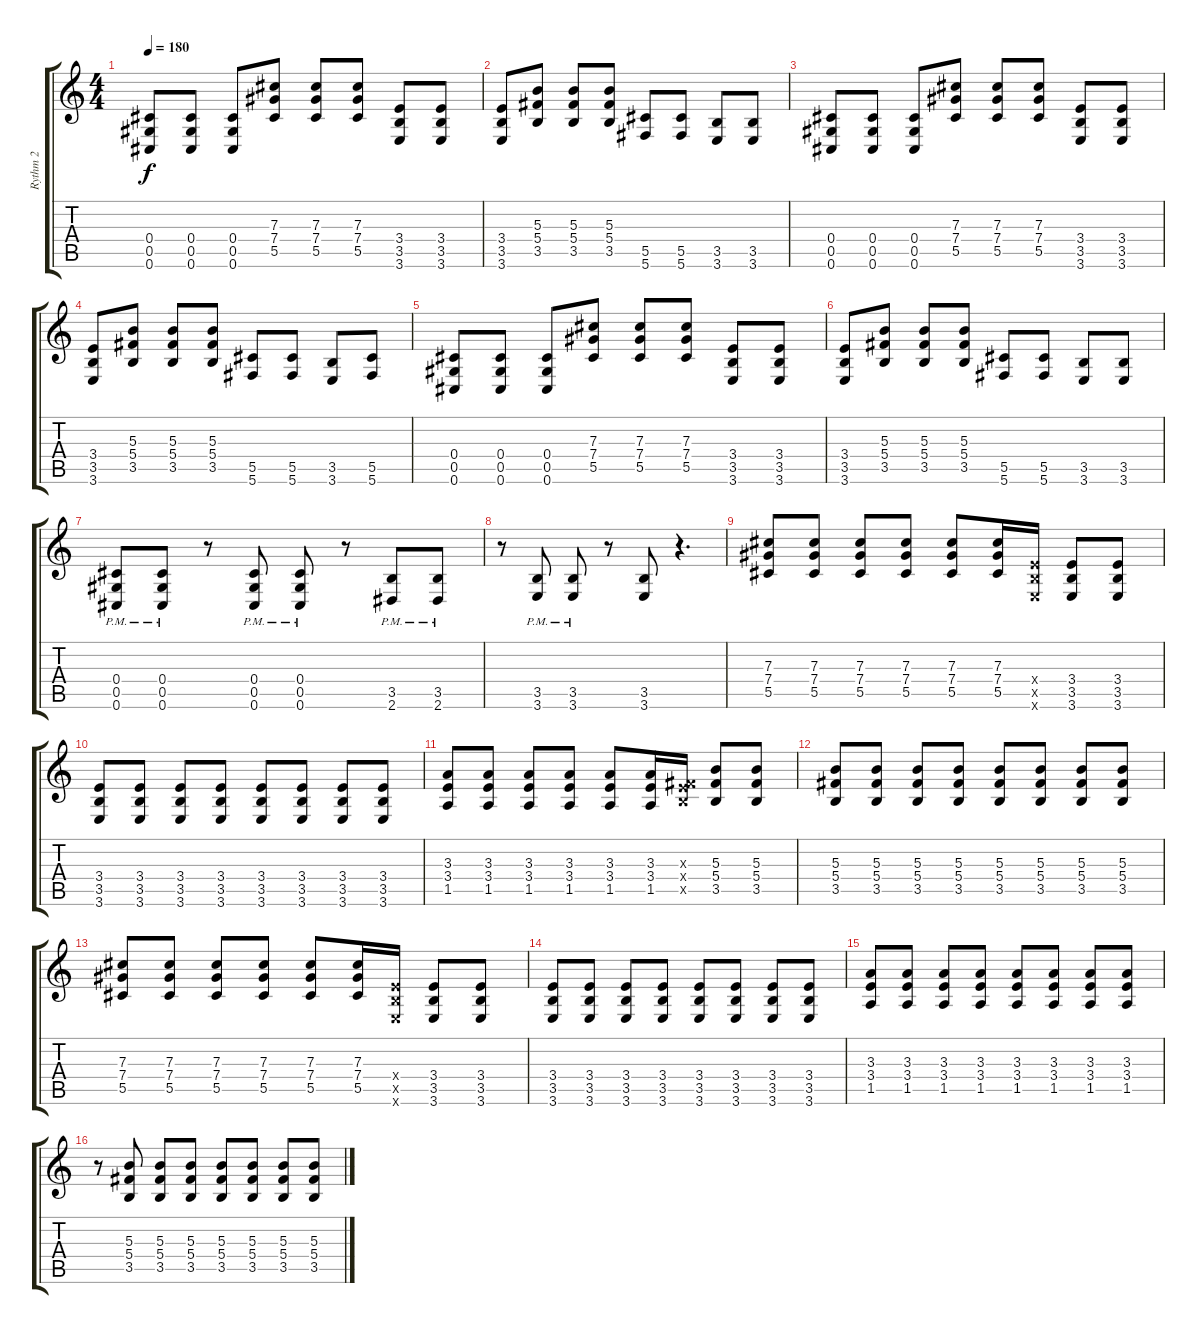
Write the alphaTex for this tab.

\track ("Rythm 2" "Rythm 2") {instrument distortionguitar}
\staff {score tabs}
\tuning (Eb4 Bb3 Gb3 Db3 Ab2 Db2) {hide}
\ts (4 4)
\tempo 180
\clef g2
\ks c
(0.4 0.5 0.6).8{dy f} (0.4 0.5 0.6).8 (0.4 0.5 0.6).8 (7.3 7.4 5.5).8 (7.3 7.4 5.5).8 (7.3 7.4 5.5).8 (3.4 3.5 3.6).8 (3.4 3.5 3.6).8 |
(3.4 3.5 3.6).8 (5.3 5.4 3.5).8 (5.3 5.4 3.5).8 (5.3 5.4 3.5).8 (5.5 5.6).8 (5.5 5.6).8 (3.5 3.6).8 (3.5 3.6).8 |
(0.4 0.5 0.6).8 (0.4 0.5 0.6).8 (0.4 0.5 0.6).8 (7.3 7.4 5.5).8 (7.3 7.4 5.5).8 (7.3 7.4 5.5).8 (3.4 3.5 3.6).8 (3.4 3.5 3.6).8 |
(3.4 3.5 3.6).8 (5.3 5.4 3.5).8 (5.3 5.4 3.5).8 (5.3 5.4 3.5).8 (5.5 5.6).8 (5.5 5.6).8 (3.5 3.6).8 (5.5 5.6).8 |
(0.4 0.5 0.6).8 (0.4 0.5 0.6).8 (0.4 0.5 0.6).8 (7.3 7.4 5.5).8 (7.3 7.4 5.5).8 (7.3 7.4 5.5).8 (3.4 3.5 3.6).8 (3.4 3.5 3.6).8 |
(3.4 3.5 3.6).8 (5.3 5.4 3.5).8 (5.3 5.4 3.5).8 (5.3 5.4 3.5).8 (5.5 5.6).8 (5.5 5.6).8 (3.5 3.6).8 (3.5 3.6).8 |
(0.4{pm} 0.5{pm} 0.6{pm}).8 (0.4{pm} 0.5{pm} 0.6{pm}).8 r.8 (0.4{pm} 0.5{pm} 0.6{pm}).8 (0.4{pm} 0.5{pm} 0.6{pm}).8 r.8 (3.5{pm} 2.6{pm}).8 (3.5{pm} 2.6{pm}).8 |
r.8 (3.5{pm} 3.6{pm}).8 (3.5{pm} 3.6{pm}).8 r.8 (3.5 3.6).8 r.4{d} |
(7.3 7.4 5.5).8 (7.3 7.4 5.5).8 (7.3 7.4 5.5).8 (7.3 7.4 5.5).8 (7.3 7.4 5.5).8 (7.3 7.4 5.5).16 (3.4{x} 3.5{x} 3.6{x}).16 (3.4 3.5 3.6).8 (3.4 3.5 3.6).8 |
(3.4 3.5 3.6).8 (3.4 3.5 3.6).8 (3.4 3.5 3.6).8 (3.4 3.5 3.6).8 (3.4 3.5 3.6).8 (3.4 3.5 3.6).8 (3.4 3.5 3.6).8 (3.4 3.5 3.6).8 |
(3.3 3.4 1.5).8 (3.3 3.4 1.5).8 (3.3 3.4 1.5).8 (3.3 3.4 1.5).8 (3.3 3.4 1.5).8 (3.3 3.4 1.5).16 (0.3{x} 3.4{x} 3.5{x}).16 (5.3 5.4 3.5).8 (5.3 5.4 3.5).8 |
(5.3 5.4 3.5).8 (5.3 5.4 3.5).8 (5.3 5.4 3.5).8 (5.3 5.4 3.5).8 (5.3 5.4 3.5).8 (5.3 5.4 3.5).8 (5.3 5.4 3.5).8 (5.3 5.4 3.5).8 |
(7.3 7.4 5.5).8 (7.3 7.4 5.5).8 (7.3 7.4 5.5).8 (7.3 7.4 5.5).8 (7.3 7.4 5.5).8 (7.3 7.4 5.5).16 (3.4{x} 3.5{x} 3.6{x}).16 (3.4 3.5 3.6).8 (3.4 3.5 3.6).8 |
(3.4 3.5 3.6).8 (3.4 3.5 3.6).8 (3.4 3.5 3.6).8 (3.4 3.5 3.6).8 (3.4 3.5 3.6).8 (3.4 3.5 3.6).8 (3.4 3.5 3.6).8 (3.4 3.5 3.6).8 |
(3.3 3.4 1.5).8 (3.3 3.4 1.5).8 (3.3 3.4 1.5).8 (3.3 3.4 1.5).8 (3.3 3.4 1.5).8 (3.3 3.4 1.5).8 (3.3 3.4 1.5).8 (3.3 3.4 1.5).8 |
r.8 (5.3 5.4 3.5).8 (5.3 5.4 3.5).8 (5.3 5.4 3.5).8 (5.3 5.4 3.5).8 (5.3 5.4 3.5).8 (5.3 5.4 3.5).8 (5.3 5.4 3.5).8
